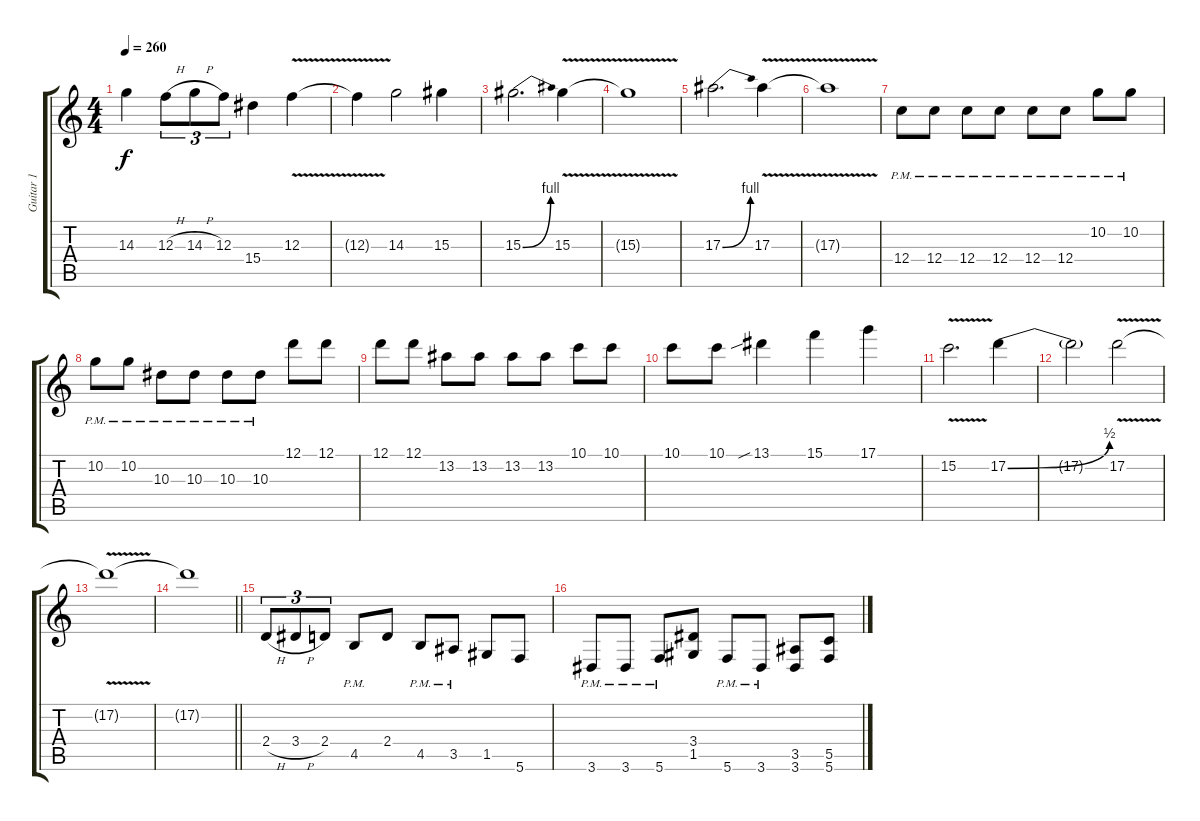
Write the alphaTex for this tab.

\track ("Guitar 1" "Guitar 1") {instrument distortionguitar}
\staff {score tabs}
\tuning (D4 A3 F3 C3 G2 C2) {hide}
\ts (4 4)
\tempo 260
\clef g2
\ks c
14.3.4{dy f} 12.3{h}.8{tu (3 2)} 14.3{h}.8{tu (3 2)} 12.3.8{tu (3 2)} 15.4.4 12.3{v}.4 |
12.3{t}.4 14.3.2 15.3.4 |
15.3{be (bend 0 0 60 4)}.2{d} 15.3{v}.4 |
15.3{t}.1 |
17.3{be (bend 0 0 60 4)}.2{d} 17.3{v}.4 |
17.3{t}.1 |
12.4{pm}.8 12.4{pm}.8 12.4{pm}.8 12.4{pm}.8 12.4{pm}.8 12.4{pm}.8 10.2{pm}.8 10.2{pm}.8 |
10.2{pm}.8 10.2{pm}.8 10.3{pm}.8 10.3{pm}.8 10.3{pm}.8 10.3{pm}.8 12.1.8 12.1.8 |
12.1.8 12.1.8 13.2.8 13.2.8 13.2.8 13.2.8 10.1.8 10.1.8 |
10.1.8 10.1.8 13.1{sib}.4 15.1.4 17.1.4 |
15.2{v}.2{d} 17.2{be (bend 0 0 60 2)}.4 |
17.2{t}.2 17.2{v}.2 |
17.2{t}.1 |
\barLineRight lightlight
17.2{t}.1 |
2.4{h}.8{tu (3 2) balance 0} 3.4{h}.8{tu (3 2)} 2.4.8{tu (3 2)} 4.5{pm}.8 2.4.8 4.5{pm}.8 3.5{pm}.8 1.5.8 5.6.8 |
3.6{pm}.8 3.6{pm}.8 5.6{pm}.8 (3.4 1.5).8 5.6{pm}.8 3.6{pm}.8 (3.5 3.6).8 (5.5 5.6).8
